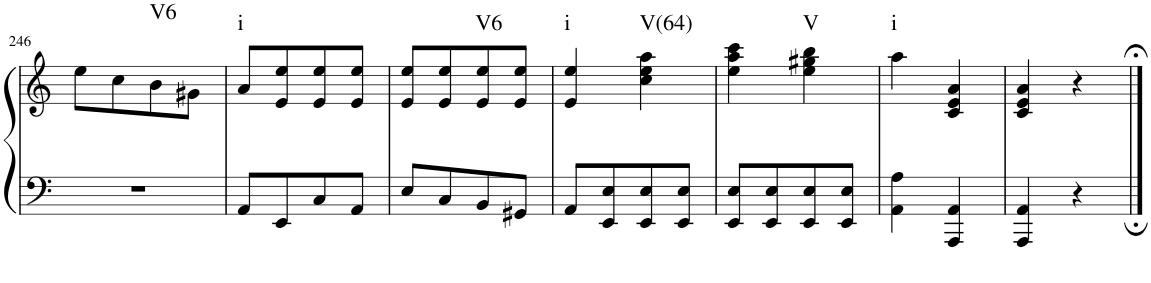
**kern	**kern	**harte
*part1	*part1	*part1
*staff2	*staff1	*
*I"Piano	*	*
*I'Pno.	*	*
!!LO:PB:g=z
*clefF4	*clefG2	*
*k[]	*k[]	*
*M2/4	*M2/4	*
=246	=246	=246
2r	8ee\L	.
.	8cc\	.
!	!	!LO:H:kt=V6
.	8b\	N
.	8g#X\J	.
=247	=247	=247
!	!	!LO:H:kt=i
8AA/L	8a/L	N
8EE/	8e/ 8ee/	.
8C/	8e/ 8ee/	.
8AA/J	8e/ 8ee/J	.
=248	=248	=248
8E/L	8e/ 8ee/L	.
8C/	8e/ 8ee/	.
!	!	!LO:H:kt=V6
8BB/	8e/ 8ee/	N
8GG#X/J	8e/ 8ee/J	.
=249	=249	=249
!	!	!LO:H:kt=i
8AA/L	4e/ 4ee/	N
8EE/ 8E/	.	.
!	!	!LO:H:kt=V(64)
8EE/ 8E/	4cc\ 4ee\ 4aa\	N
8EE/ 8E/J	.	.
=250	=250	=250
8EE/ 8E/L	4ee\ 4aa\ 4ccc\	.
8EE/ 8E/	.	.
!	!	!LO:H:kt=V
8EE/ 8E/	4ee\ 4gg#X\ 4bb\	N
8EE/ 8E/J	.	.
=251	=251	=251
!	!	!LO:H:kt=i
4AA\ 4A\	4aa\	N
4AAA/ 4AA/	4c/ 4e/ 4a/	.
=252	=252	=252
4AAA/ 4AA/	4c/ 4e/ 4a/	.
4r	4r	.
==	==	==
*-	*-	*-
